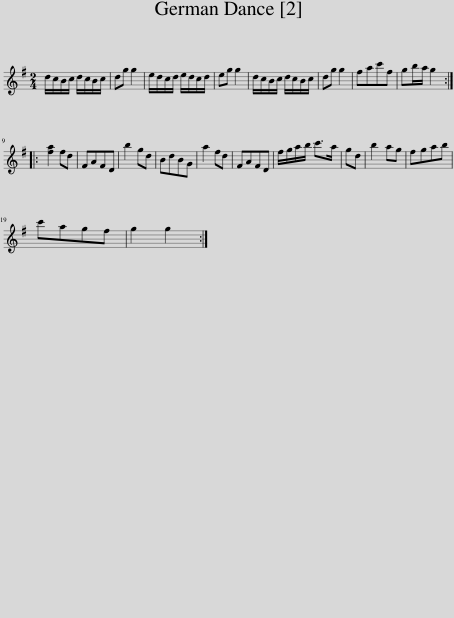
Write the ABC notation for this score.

X:1
L:1/8
M:2/4
I:linebreak $
K:G
V:1 treble
V:1
 d/c/B/c/ d/c/B/c/ | dg g2 | e/d/c/d/ e/d/c/d/ | eg g2 | d/c/B/c/ d/c/B/c/ | %5
 dg g2 | fac'f | gb/a/ g2 ::$ [fa]2 fd | FAFD | %10
 b2 gd | BdBG | a2 fd | FAFD | f/g/a/b/ c'>a | %15
 gd | b2 ag | fgab |$ c'agf | g2 g2 :| %20
